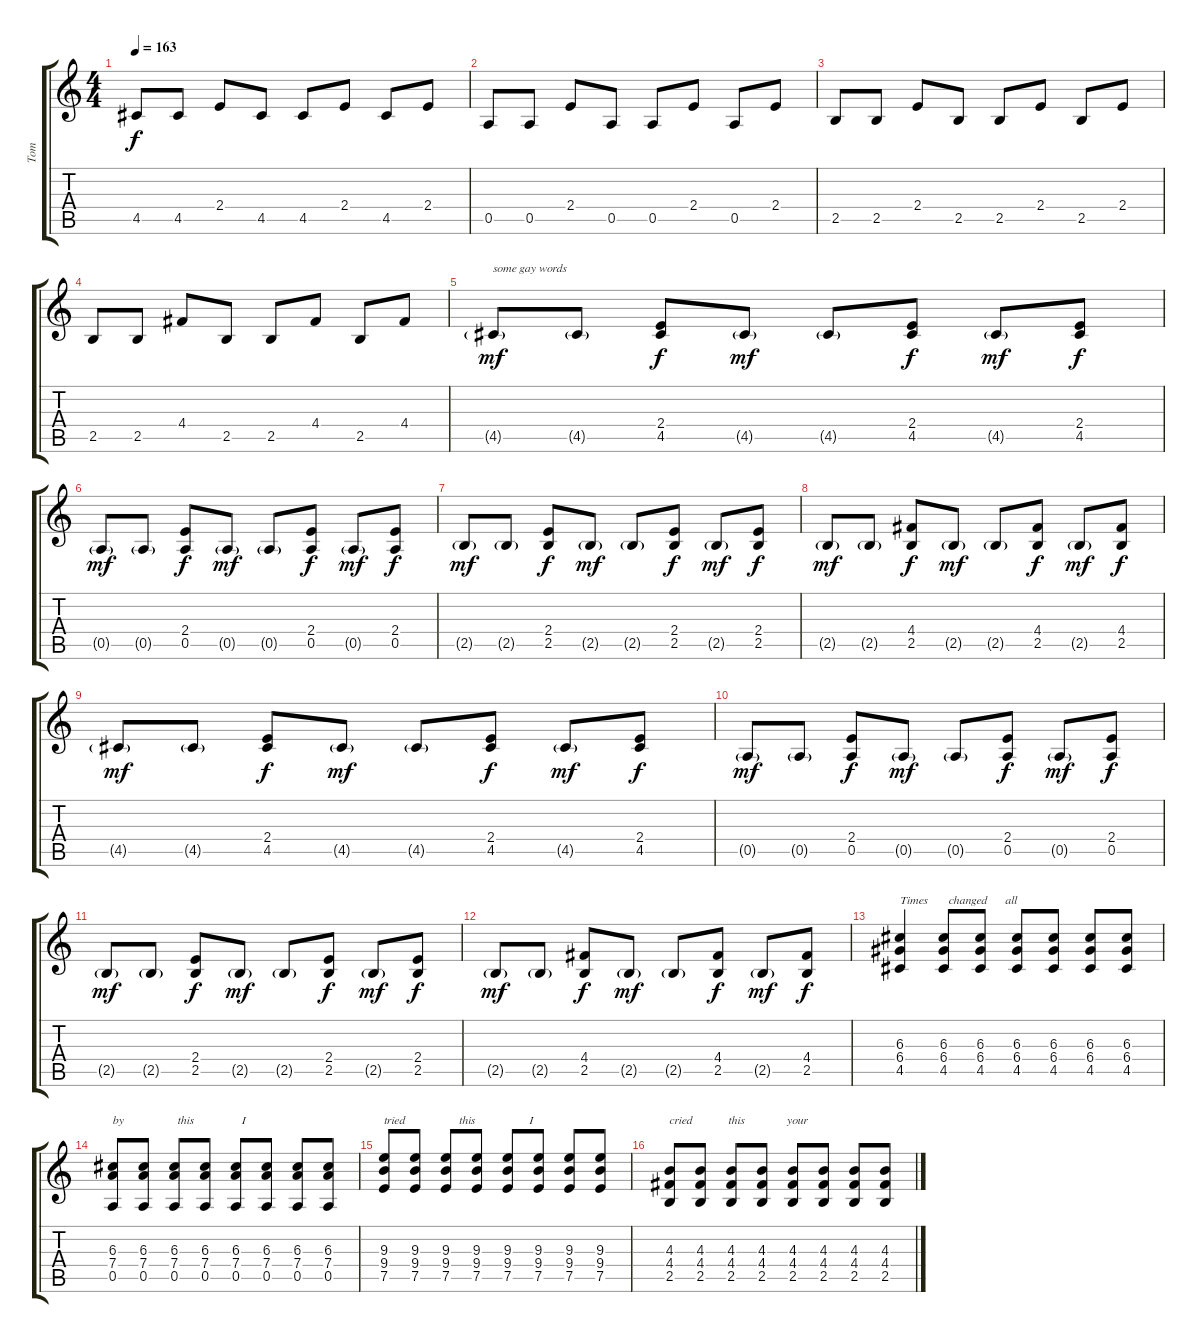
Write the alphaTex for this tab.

\track ("Tom" "Tom") {instrument overdrivenguitar}
\staff {score tabs}
\tuning (E4 B3 G3 D3 A2 E2) {hide}
\ts (4 4)
\tempo 163
\clef g2
\ks c
4.5.8{dy f} 4.5.8 2.4.8 4.5.8 4.5.8 2.4.8 4.5.8 2.4.8 |
0.5.8 0.5.8 2.4.8 0.5.8 0.5.8 2.4.8 0.5.8 2.4.8 |
2.5.8 2.5.8 2.4.8 2.5.8 2.5.8 2.4.8 2.5.8 2.4.8 |
2.5.8 2.5.8 4.4.8 2.5.8 2.5.8 4.4.8 2.5.8{instrument overdrivenguitar} 4.4.8 |
4.5{g}.8{txt "some gay words" dy mf} 4.5{g}.8 (2.4 4.5).8{dy f} 4.5{g}.8{dy mf} 4.5{g}.8 (2.4 4.5).8{dy f} 4.5{g}.8{dy mf} (2.4 4.5).8{dy f} |
0.5{g}.8{dy mf} 0.5{g}.8 (2.4 0.5).8{dy f} 0.5{g}.8{dy mf} 0.5{g}.8 (2.4 0.5).8{dy f} 0.5{g}.8{dy mf} (2.4 0.5).8{dy f} |
2.5{g}.8{dy mf} 2.5{g}.8 (2.4 2.5).8{dy f} 2.5{g}.8{dy mf} 2.5{g}.8 (2.4 2.5).8{dy f} 2.5{g}.8{dy mf} (2.4 2.5).8{dy f} |
2.5{g}.8{dy mf} 2.5{g}.8 (4.4 2.5).8{dy f} 2.5{g}.8{dy mf} 2.5{g}.8 (4.4 2.5).8{dy f} 2.5{g}.8{dy mf} (4.4 2.5).8{dy f} |
4.5{g}.8{dy mf} 4.5{g}.8 (2.4 4.5).8{dy f} 4.5{g}.8{dy mf} 4.5{g}.8 (2.4 4.5).8{dy f} 4.5{g}.8{dy mf} (2.4 4.5).8{dy f} |
0.5{g}.8{dy mf} 0.5{g}.8 (2.4 0.5).8{dy f} 0.5{g}.8{dy mf} 0.5{g}.8 (2.4 0.5).8{dy f} 0.5{g}.8{dy mf} (2.4 0.5).8{dy f} |
2.5{g}.8{dy mf} 2.5{g}.8 (2.4 2.5).8{dy f} 2.5{g}.8{dy mf} 2.5{g}.8 (2.4 2.5).8{dy f} 2.5{g}.8{dy mf} (2.4 2.5).8{dy f} |
2.5{g}.8{dy mf} 2.5{g}.8 (4.4 2.5).8{dy f} 2.5{g}.8{dy mf} 2.5{g}.8 (4.4 2.5).8{dy f} 2.5{g}.8{dy mf} (4.4 2.5).8{dy f} |
(6.3 6.4 4.5).4{txt "Times       changed      all"} (6.3 6.4 4.5).8 (6.3 6.4 4.5).8 (6.3 6.4 4.5).8 (6.3 6.4 4.5).8 (6.3 6.4 4.5).8 (6.3 6.4 4.5).8 |
(6.3 7.4 0.5).8{txt "by                  this                I"} (6.3 7.4 0.5).8 (6.3 7.4 0.5).8 (6.3 7.4 0.5).8 (6.3 7.4 0.5).8 (6.3 7.4 0.5).8 (6.3 7.4 0.5).8 (6.3 7.4 0.5).8 |
(9.3 9.4 7.5).8{txt "tried                  this                  I"} (9.3 9.4 7.5).8 (9.3 9.4 7.5).8 (9.3 9.4 7.5).8 (9.3 9.4 7.5).8 (9.3 9.4 7.5).8 (9.3 9.4 7.5).8 (9.3 9.4 7.5).8 |
(4.3 4.4 2.5).8{txt "cried            this              your"} (4.3 4.4 2.5).8 (4.3 4.4 2.5).8 (4.3 4.4 2.5).8 (4.3 4.4 2.5).8 (4.3 4.4 2.5).8 (4.3 4.4 2.5).8 (4.3 4.4 2.5).8
